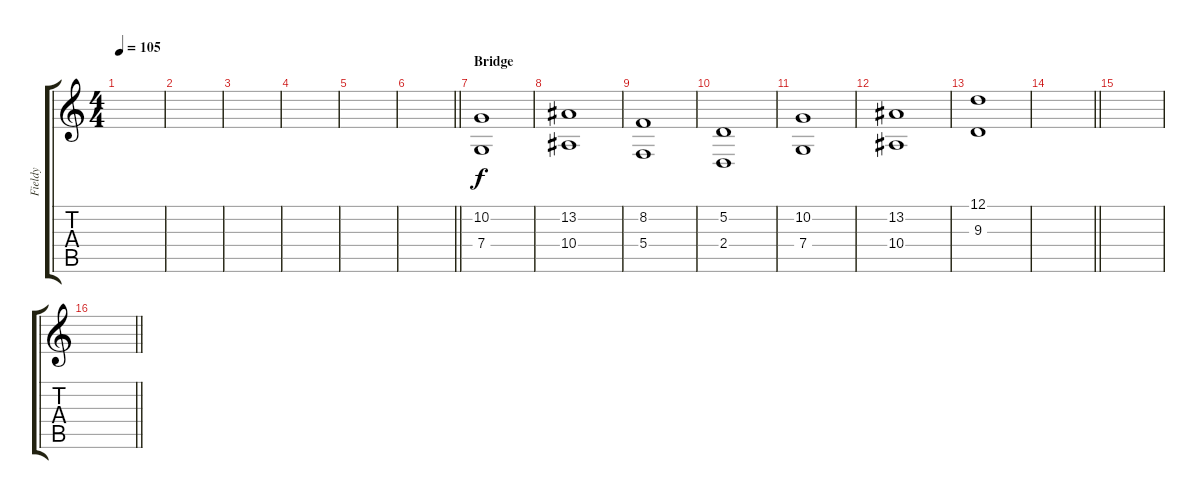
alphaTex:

\track ("Fieldy" "Fieldy") {instrument synthstrings2}
\staff {score tabs}
\tuning (D4 A3 F3 C3 G2 C2) {hide}
\ts (4 4)
\tempo 105
\clef g2
\ks c
|
|
|
|
|
\barLineRight lightlight
|
\section ("" "Bridge")
(10.2 7.4).1{dy f volume 10 instrument synthstrings2} |
(13.2 10.4).1 |
(8.2 5.4).1 |
(5.2 2.4).1 |
(10.2 7.4).1 |
(13.2 10.4).1 |
(12.1 9.3).1 |
\barLineRight lightlight
|
\section ("" "")
|
\barLineRight lightlight
